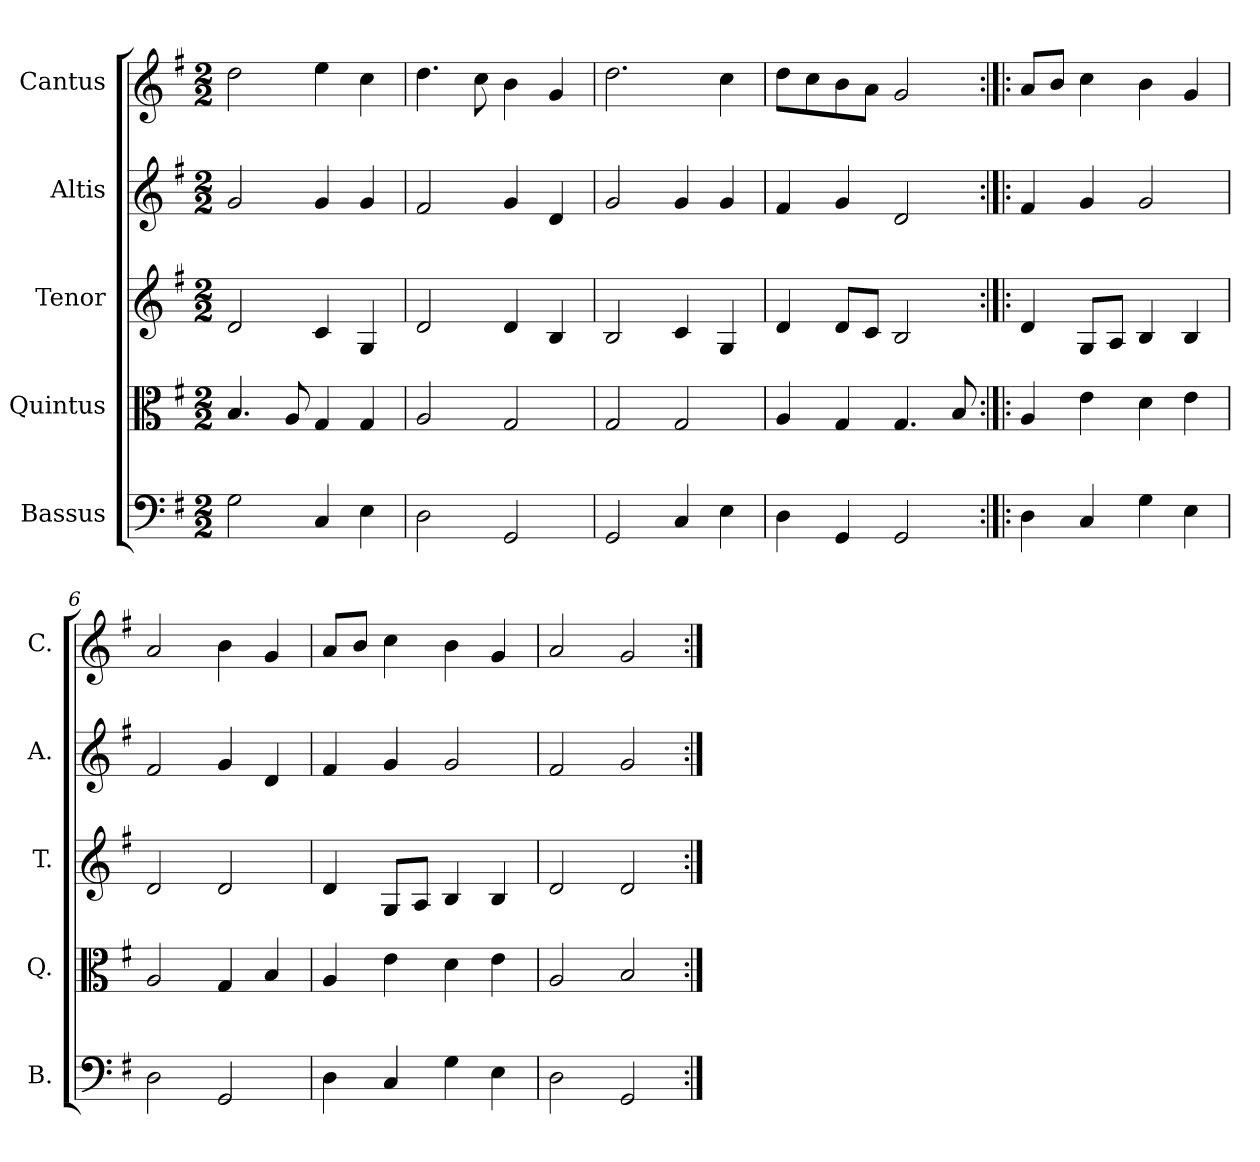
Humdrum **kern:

**kern	**kern	**kern	**kern	**kern
*part5	*part4	*part3	*part2	*part1
*staff5	*staff4	*staff3	*staff2	*staff1
*I"Bassus	*I"Quintus	*I"Tenor	*I"Altis	*I"Cantus
*I'B.	*I'Q.	*I'T.	*I'A.	*I'C.
*clefF4	*clefC3	*clefG2	*clefG2	*clefG2
*k[f#]	*k[f#]	*k[f#]	*k[f#]	*k[f#]
*G:	*G:	*G:	*G:	*G:
*M2/2	*M2/2	*M2/2	*M2/2	*M2/2
=1	=1	=1	=1	=1
2G\	4.B/	2d/	2g/	2dd\
.	8A/	.	.	.
4C/	4G/	4c/	4g/	4ee\
4E\	4G/	4G/	4g/	4cc\
=2	=2	=2	=2	=2
2D\	2A/	2d/	2f#/	4.dd\
.	.	.	.	8cc\
2GG/	2G/	4d/	4g/	4b\
.	.	4B/	4d/	4g/
=3	=3	=3	=3	=3
2GG/	2G/	2B/	2g/	2.dd\
4C/	2G/	4c/	4g/	.
4E\	.	4G/	4g/	4cc\
=4	=4	=4	=4	=4
4D\	4A/	4d/	4f#/	8dd\L
.	.	.	.	8cc\
4GG/	4G/	8d/L	4g/	8b\
.	.	8c/J	.	8a\J
2GG/	4.G/	2B/	2d/	2g/
.	8B/	.	.	.
=5:|!|:	=5:|!|:	=5:|!|:	=5:|!|:	=5:|!|:
4D\	4A/	4d/	4f#/	8a/L
.	.	.	.	8b/J
4C/	4e\	8G/L	4g/	4cc\
.	.	8A/J	.	.
4G\	4d\	4B/	2g/	4b\
4E\	4e\	4B/	.	4g/
=6	=6	=6	=6	=6
2D\	2A/	2d/	2f#/	2a/
2GG/	4G/	2d/	4g/	4b\
.	4B/	.	4d/	4g/
=7	=7	=7	=7	=7
4D\	4A/	4d/	4f#/	8a/L
.	.	.	.	8b/J
4C/	4e\	8G/L	4g/	4cc\
.	.	8A/J	.	.
4G\	4d\	4B/	2g/	4b\
4E\	4e\	4B/	.	4g/
=8	=8	=8	=8	=8
2D\	2A/	2d/	2f#/	2a/
2GG/	2B/	2d/	2g/	2g/
=:|!	=:|!	=:|!	=:|!	=:|!
*-	*-	*-	*-	*-
